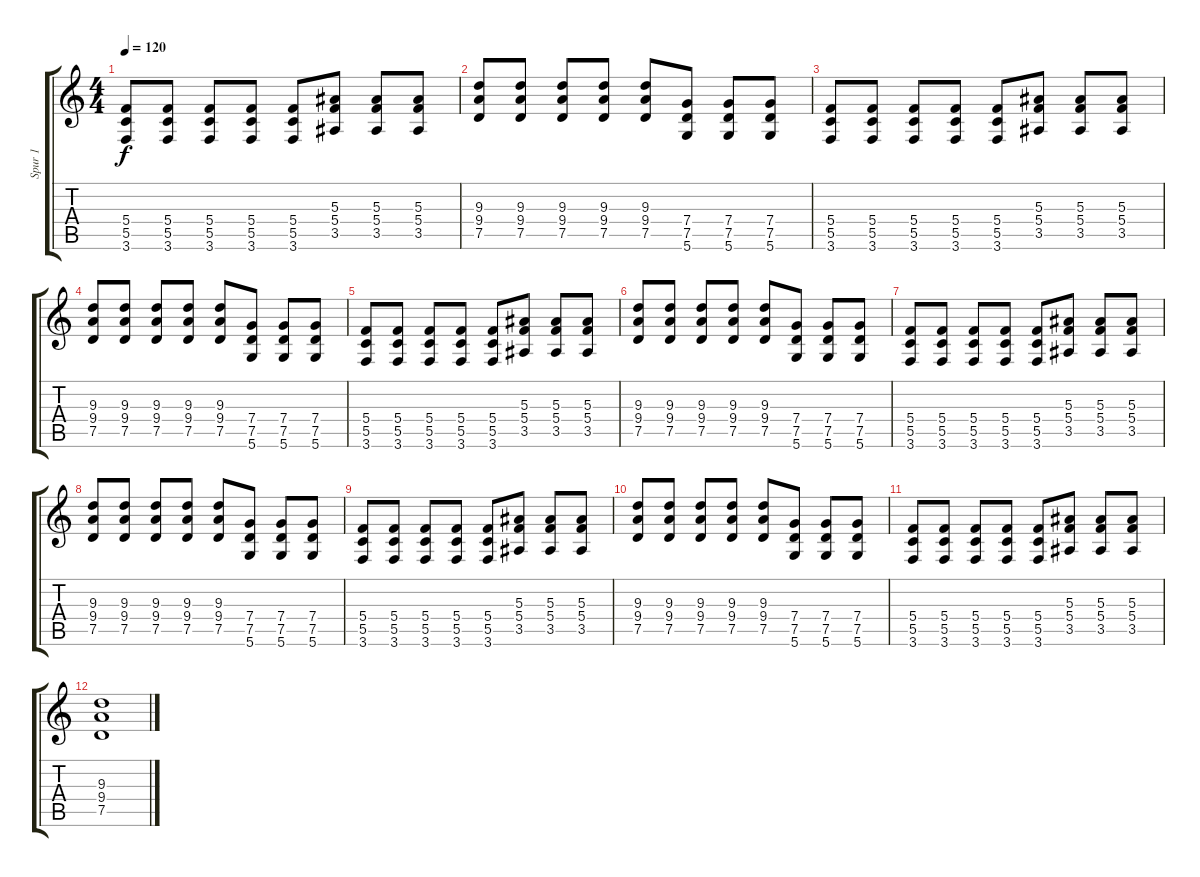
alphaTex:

\track ("Spur 1" "Spur 1") {instrument distortionguitar}
\staff {score tabs}
\tuning (D4 A3 F3 C3 G2 D2) {hide}
\ts (4 4)
\tempo 120
\clef g2
\ks c
(5.4 5.5 3.6).8{dy f} (5.4 5.5 3.6).8 (5.4 5.5 3.6).8 (5.4 5.5 3.6).8 (5.4 5.5 3.6).8 (5.3 5.4 3.5).8 (5.3 5.4 3.5).8 (5.3 5.4 3.5).8 |
(9.3 9.4 7.5).8 (9.3 9.4 7.5).8 (9.3 9.4 7.5).8 (9.3 9.4 7.5).8 (9.3 9.4 7.5).8 (7.4 7.5 5.6).8 (7.4 7.5 5.6).8 (7.4 7.5 5.6).8 |
(5.4 5.5 3.6).8 (5.4 5.5 3.6).8 (5.4 5.5 3.6).8 (5.4 5.5 3.6).8 (5.4 5.5 3.6).8 (5.3 5.4 3.5).8 (5.3 5.4 3.5).8 (5.3 5.4 3.5).8 |
(9.3 9.4 7.5).8 (9.3 9.4 7.5).8 (9.3 9.4 7.5).8 (9.3 9.4 7.5).8 (9.3 9.4 7.5).8 (7.4 7.5 5.6).8 (7.4 7.5 5.6).8 (7.4 7.5 5.6).8 |
(5.4 5.5 3.6).8 (5.4 5.5 3.6).8 (5.4 5.5 3.6).8 (5.4 5.5 3.6).8 (5.4 5.5 3.6).8 (5.3 5.4 3.5).8 (5.3 5.4 3.5).8 (5.3 5.4 3.5).8 |
(9.3 9.4 7.5).8 (9.3 9.4 7.5).8 (9.3 9.4 7.5).8 (9.3 9.4 7.5).8 (9.3 9.4 7.5).8 (7.4 7.5 5.6).8 (7.4 7.5 5.6).8 (7.4 7.5 5.6).8 |
(5.4 5.5 3.6).8 (5.4 5.5 3.6).8 (5.4 5.5 3.6).8 (5.4 5.5 3.6).8 (5.4 5.5 3.6).8 (5.3 5.4 3.5).8 (5.3 5.4 3.5).8 (5.3 5.4 3.5).8 |
(9.3 9.4 7.5).8 (9.3 9.4 7.5).8 (9.3 9.4 7.5).8 (9.3 9.4 7.5).8 (9.3 9.4 7.5).8 (7.4 7.5 5.6).8 (7.4 7.5 5.6).8 (7.4 7.5 5.6).8 |
(5.4 5.5 3.6).8 (5.4 5.5 3.6).8 (5.4 5.5 3.6).8 (5.4 5.5 3.6).8 (5.4 5.5 3.6).8 (5.3 5.4 3.5).8 (5.3 5.4 3.5).8 (5.3 5.4 3.5).8 |
(9.3 9.4 7.5).8 (9.3 9.4 7.5).8 (9.3 9.4 7.5).8 (9.3 9.4 7.5).8 (9.3 9.4 7.5).8 (7.4 7.5 5.6).8 (7.4 7.5 5.6).8 (7.4 7.5 5.6).8 |
(5.4 5.5 3.6).8 (5.4 5.5 3.6).8 (5.4 5.5 3.6).8 (5.4 5.5 3.6).8 (5.4 5.5 3.6).8 (5.3 5.4 3.5).8 (5.3 5.4 3.5).8 (5.3 5.4 3.5).8 |
(9.3 9.4 7.5).1
